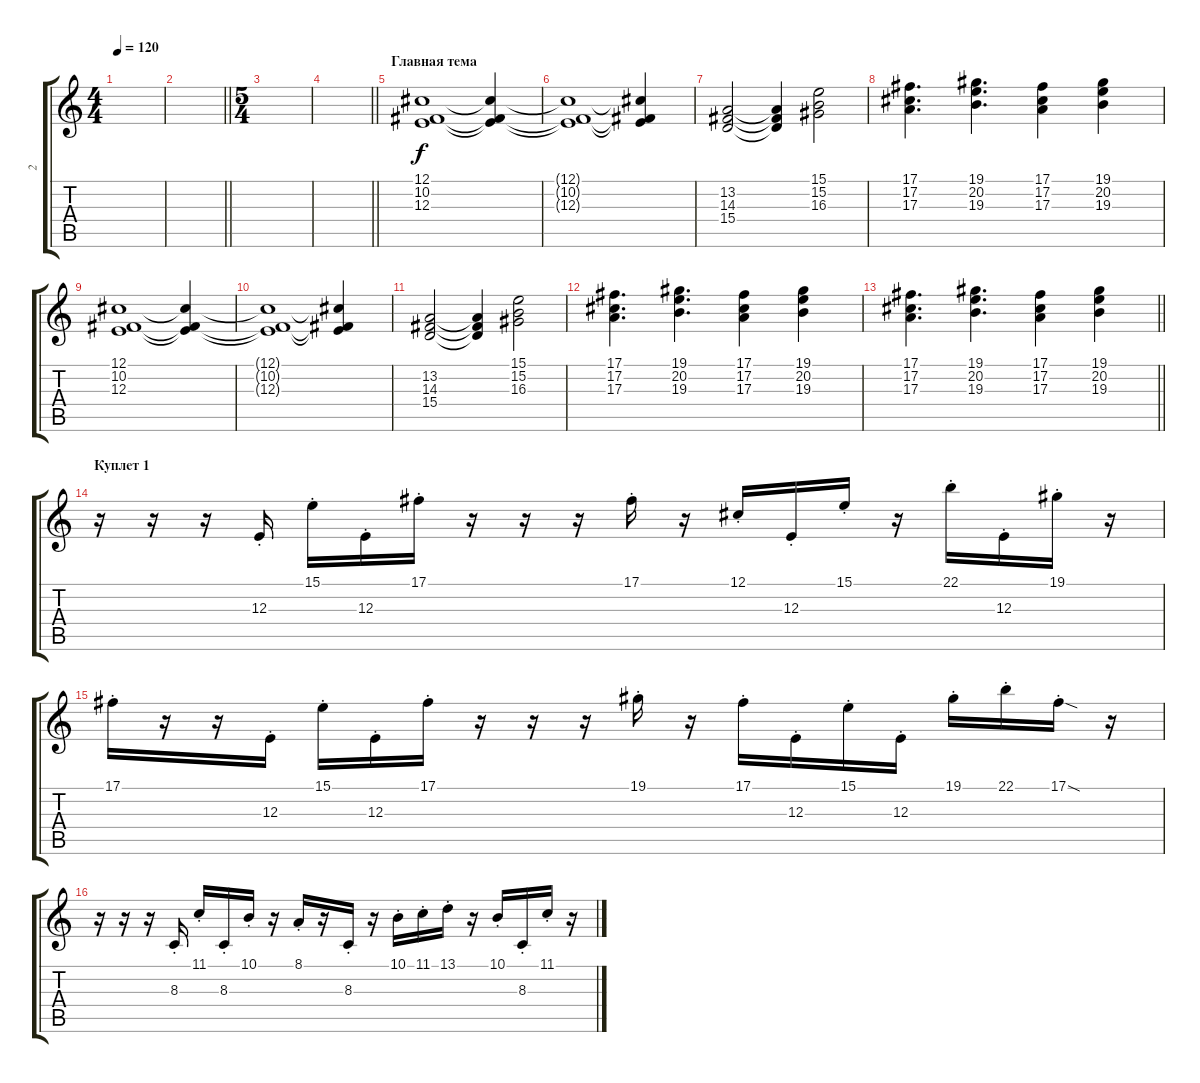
\track ("2" "2") {instrument stringensemble2}
\staff {score tabs}
\tuning (Db4 Ab3 E3 B2 Gb2 Db2) {hide}
\ts (4 4)
\tempo 120
\clef g2
\ks c
|
\barLineRight lightlight
|
\ts (5 4)
|
\barLineRight lightlight
|
\section ("" "Главная тема")
(12.1 10.2 12.3).1 (12.1{t} 10.2{t} 12.3{t}).4 |
(12.1{t} 10.2{t} 12.3{t}).1 (12.1{t} 10.2{t} 12.3{t}).4 |
(13.2 14.3 15.4).2 (13.2{t} 14.3{t} 15.4{t}).4 (15.1 15.2 16.3).2 |
(17.1 17.2 17.3).4{d} (19.1 20.2 19.3).4{d} (17.1 17.2 17.3).4 (19.1 20.2 19.3).4 |
(12.1 10.2 12.3).1 (12.1{t} 10.2{t} 12.3{t}).4 |
(12.1{t} 10.2{t} 12.3{t}).1 (12.1{t} 10.2{t} 12.3{t}).4 |
(13.2 14.3 15.4).2 (13.2{t} 14.3{t} 15.4{t}).4 (15.1 15.2 16.3).2 |
(17.1 17.2 17.3).4{d} (19.1 20.2 19.3).4{d} (17.1 17.2 17.3).4 (19.1 20.2 19.3).4 |
\barLineRight lightlight
(17.1 17.2 17.3).4{d} (19.1 20.2 19.3).4{d} (17.1 17.2 17.3).4 (19.1 20.2 19.3).4 |
\section ("" "Куплет 1")
r.16{volume 10 instrument stringensemble1} r.16 r.16 12.3{st}.16 15.1{st}.16 12.3{st}.16 17.1{st}.16 r.16 r.16 r.16 17.1{st}.16 r.16 12.1{st}.16 12.3{st}.16 15.1{st}.16 r.16 22.1{st}.16 12.3{st}.16 19.1{st}.16 r.16 |
17.1{st}.16 r.16 r.16 12.3{st}.16 15.1{st}.16 12.3{st}.16 17.1{st}.16 r.16 r.16 r.16 19.1{st}.16 r.16 17.1{st}.16 12.3{st}.16 15.1{st}.16 12.3{st}.16 19.1{st}.16 22.1{st}.16 17.1{sod st}.16 r.16 |
r.16 r.16 r.16 8.3{st}.16 11.1{st}.16 8.3{st}.16 10.1{st}.16 r.16 8.1{st}.16 r.16 8.3{st}.16 r.16 10.1{st}.16 11.1{st}.16 13.1{st}.16 r.16 10.1{st}.16 8.3{st}.16 11.1{st}.16 r.16
